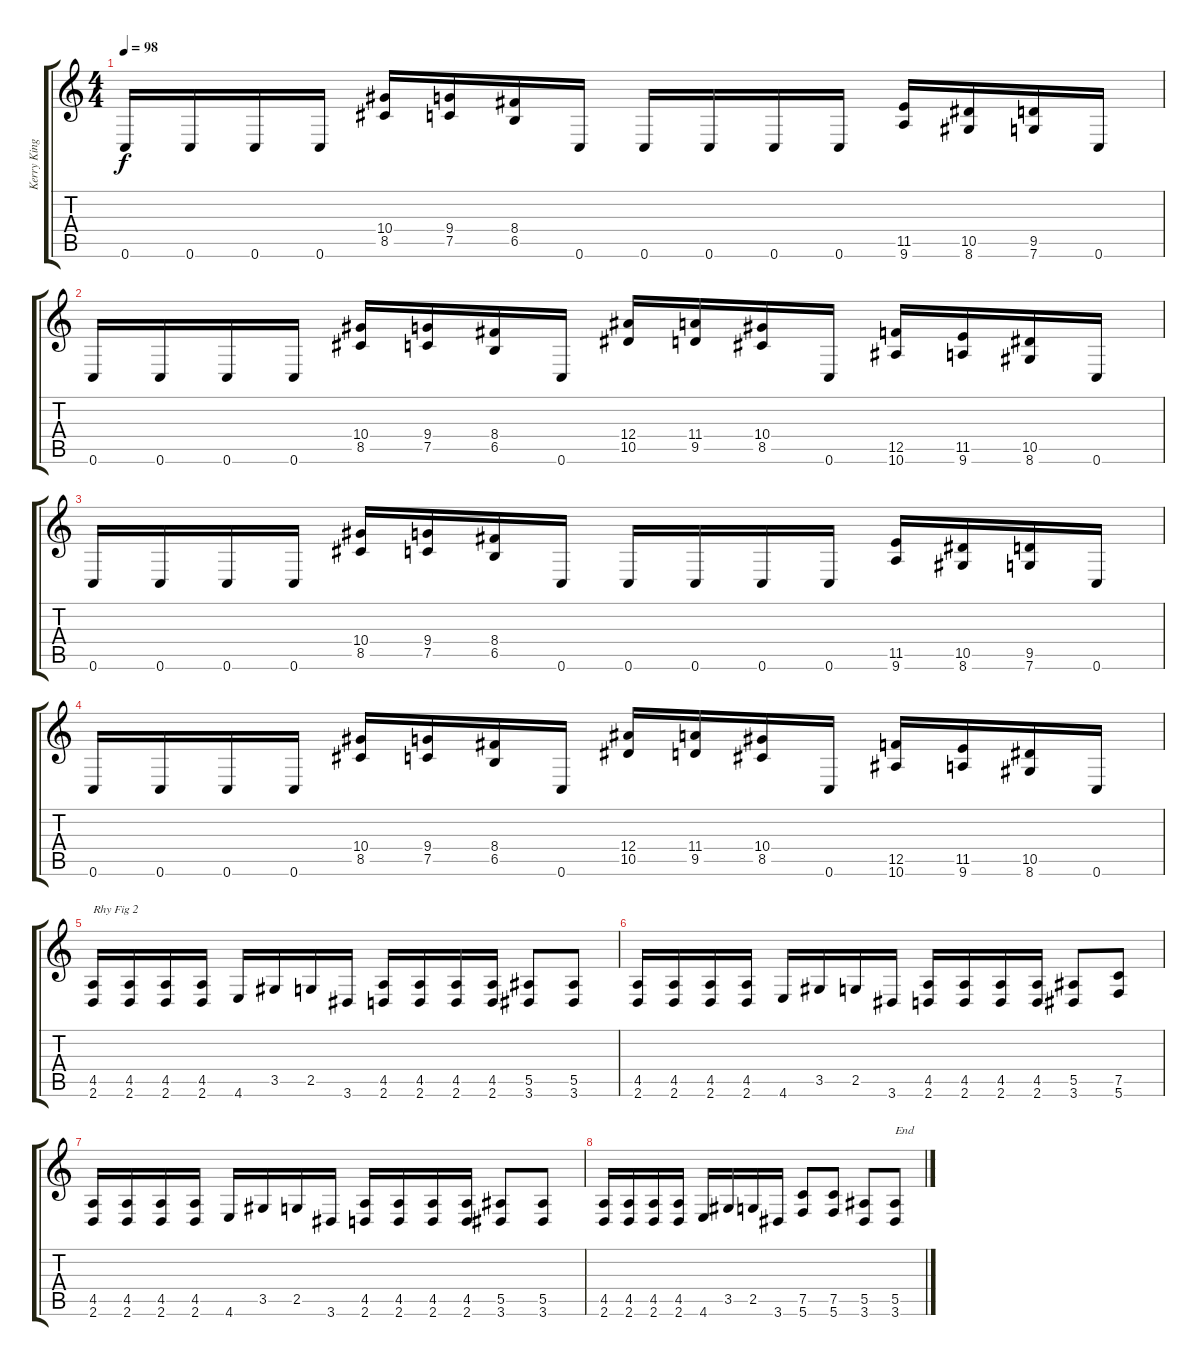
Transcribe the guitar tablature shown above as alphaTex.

\track ("Kerry King" "Kerry King") {instrument distortionguitar}
\staff {score tabs}
\tuning (C4 G3 Eb3 Bb2 F2 C2) {hide}
\ts (4 4)
\tempo 98
\clef g2
\ks c
0.6.16{dy f} 0.6.16 0.6.16 0.6.16 (10.4 8.5).16 (9.4 7.5).16 (8.4 6.5).16 0.6.16 0.6.16 0.6.16 0.6.16 0.6.16 (11.5 9.6).16 (10.5 8.6).16 (9.5 7.6).16 0.6.16 |
0.6.16 0.6.16 0.6.16 0.6.16 (10.4 8.5).16 (9.4 7.5).16 (8.4 6.5).16 0.6.16 (12.4 10.5).16 (11.4 9.5).16 (10.4 8.5).16 0.6.16 (12.5 10.6).16 (11.5 9.6).16 (10.5 8.6).16 0.6.16 |
0.6.16 0.6.16 0.6.16 0.6.16 (10.4 8.5).16 (9.4 7.5).16 (8.4 6.5).16 0.6.16 0.6.16 0.6.16 0.6.16 0.6.16 (11.5 9.6).16 (10.5 8.6).16 (9.5 7.6).16 0.6.16 |
0.6.16 0.6.16 0.6.16 0.6.16 (10.4 8.5).16 (9.4 7.5).16 (8.4 6.5).16 0.6.16 (12.4 10.5).16 (11.4 9.5).16 (10.4 8.5).16 0.6.16 (12.5 10.6).16 (11.5 9.6).16 (10.5 8.6).16 0.6.16 |
(4.5 2.6).16{txt "Rhy Fig 2"} (4.5 2.6).16 (4.5 2.6).16 (4.5 2.6).16 4.6.16 3.5.16 2.5.16 3.6.16 (4.5 2.6).16 (4.5 2.6).16 (4.5 2.6).16 (4.5 2.6).16 (5.5 3.6).8 (5.5 3.6).8 |
(4.5 2.6).16 (4.5 2.6).16 (4.5 2.6).16 (4.5 2.6).16 4.6.16 3.5.16 2.5.16 3.6.16 (4.5 2.6).16 (4.5 2.6).16 (4.5 2.6).16 (4.5 2.6).16 (5.5 3.6).8 (7.5 5.6).8 |
(4.5 2.6).16 (4.5 2.6).16 (4.5 2.6).16 (4.5 2.6).16 4.6.16 3.5.16 2.5.16 3.6.16 (4.5 2.6).16 (4.5 2.6).16 (4.5 2.6).16 (4.5 2.6).16 (5.5 3.6).8 (5.5 3.6).8 |
(4.5 2.6).16 (4.5 2.6).16 (4.5 2.6).16 (4.5 2.6).16 4.6.16 3.5.16 2.5.16 3.6.16 (7.5 5.6).8 (7.5 5.6).8 (5.5 3.6).8 (5.5 3.6).8{txt "End"}
